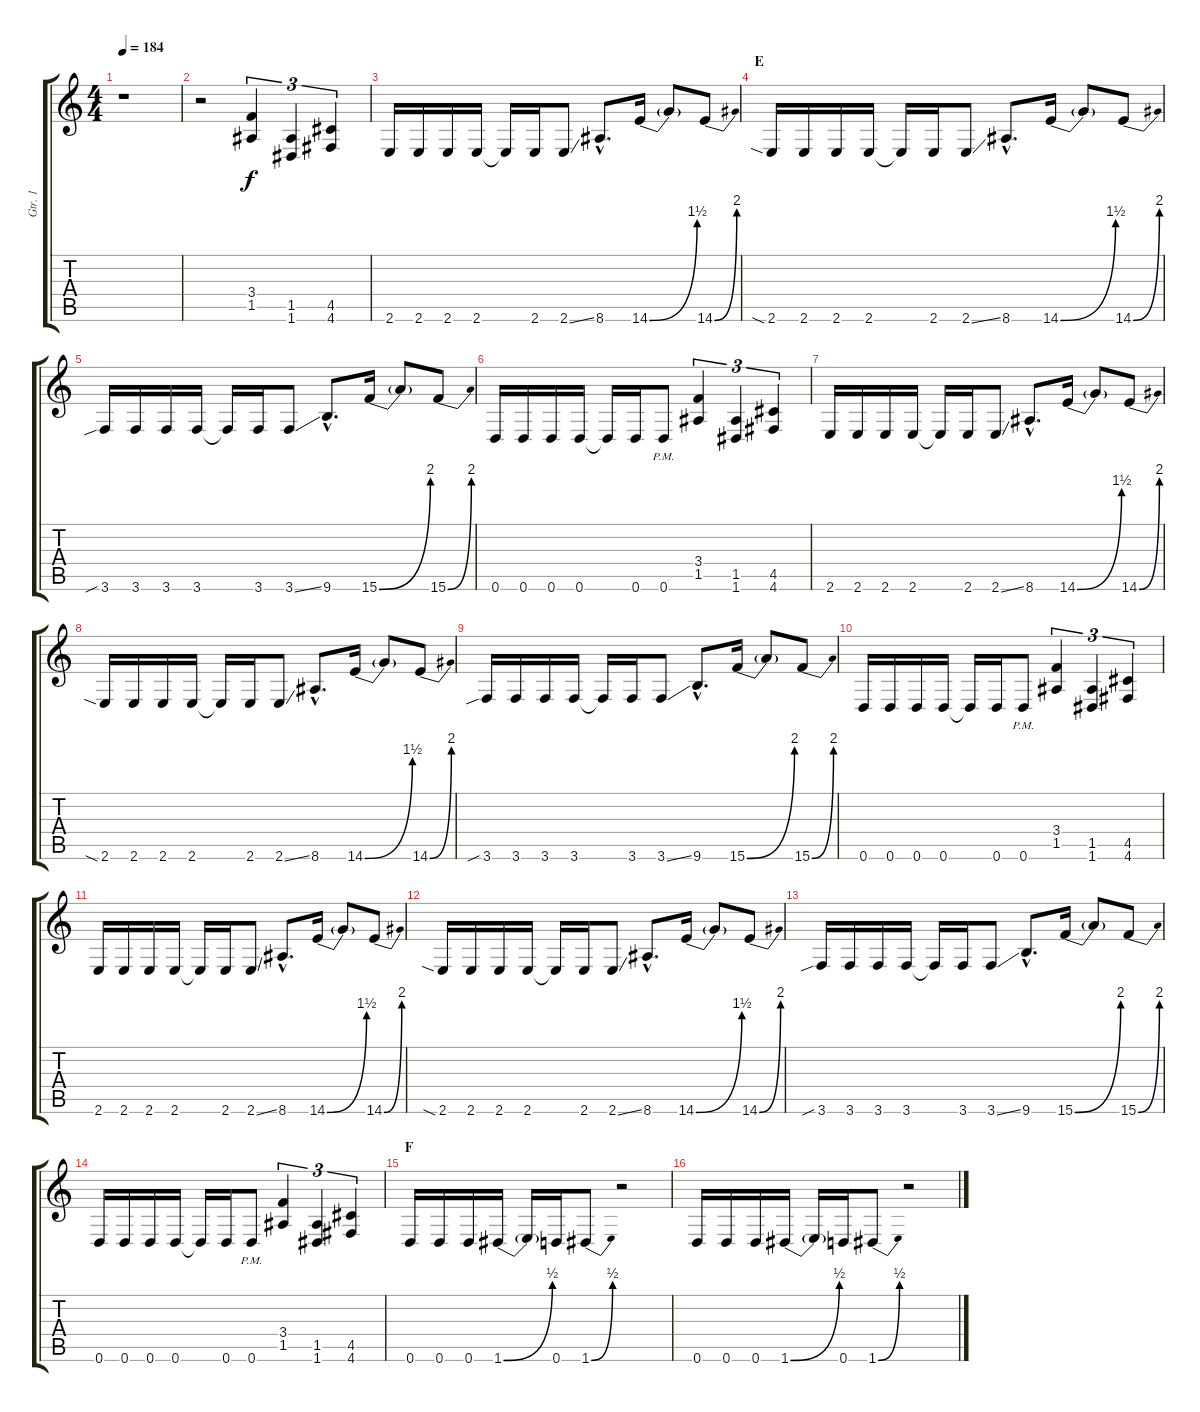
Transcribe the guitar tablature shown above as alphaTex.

\track ("Gtr. 1" "Gtr. 1") {instrument distortionguitar}
\staff {score tabs}
\tuning (E4 B3 G3 D3 A2 D2) {hide}
\ts (4 4)
\tempo 184
\clef g2
\ks c
r.1{dy f} |
r.2 (3.4 1.5).4{tu (3 2)} (1.5 1.6).4{tu (3 2)} (4.5 4.6).4{tu (3 2)} |
2.6.16 2.6.16 2.6.16 2.6.16 2.6{t}.16 2.6.16 2.6{ss}.8 8.6{hac}.8{d} 14.6{be (bend 0 0 60 6)}.16 14.6{t}.8 14.6{be (bend 0 0 60 8)}.8 |
\section ("" "E")
2.6{sia}.16 2.6.16 2.6.16 2.6.16 2.6{t}.16 2.6.16 2.6{ss}.8 8.6{hac}.8{d} 14.6{be (bend 0 0 60 6)}.16 14.6{t}.8 14.6{be (bend 0 0 60 8)}.8 |
3.6{sib}.16 3.6.16 3.6.16 3.6.16 3.6{t}.16 3.6.16 3.6{ss}.8 9.6{hac}.8{d} 15.6{be (bend 0 0 60 8)}.16 15.6{t}.8 15.6{be (bend 0 0 60 8)}.8 |
0.6.16 0.6.16 0.6.16 0.6.16 0.6{t}.16 0.6.16 0.6{pm}.8 (3.4 1.5).4{tu (3 2)} (1.5 1.6).4{tu (3 2)} (4.5 4.6).4{tu (3 2)} |
2.6.16 2.6.16 2.6.16 2.6.16 2.6{t}.16 2.6.16 2.6{ss}.8 8.6{hac}.8{d} 14.6{be (bend 0 0 60 6)}.16 14.6{t}.8 14.6{be (bend 0 0 60 8)}.8 |
2.6{sia}.16 2.6.16 2.6.16 2.6.16 2.6{t}.16 2.6.16 2.6{ss}.8 8.6{hac}.8{d} 14.6{be (bend 0 0 60 6)}.16 14.6{t}.8 14.6{be (bend 0 0 60 8)}.8 |
3.6{sib}.16 3.6.16 3.6.16 3.6.16 3.6{t}.16 3.6.16 3.6{ss}.8 9.6{hac}.8{d} 15.6{be (bend 0 0 60 8)}.16 15.6{t}.8 15.6{be (bend 0 0 60 8)}.8 |
0.6.16 0.6.16 0.6.16 0.6.16 0.6{t}.16 0.6.16 0.6{pm}.8 (3.4 1.5).4{tu (3 2)} (1.5 1.6).4{tu (3 2)} (4.5 4.6).4{tu (3 2)} |
2.6.16 2.6.16 2.6.16 2.6.16 2.6{t}.16 2.6.16 2.6{ss}.8 8.6{hac}.8{d} 14.6{be (bend 0 0 60 6)}.16 14.6{t}.8 14.6{be (bend 0 0 60 8)}.8 |
2.6{sia}.16 2.6.16 2.6.16 2.6.16 2.6{t}.16 2.6.16 2.6{ss}.8 8.6{hac}.8{d} 14.6{be (bend 0 0 60 6)}.16 14.6{t}.8 14.6{be (bend 0 0 60 8)}.8 |
3.6{sib}.16 3.6.16 3.6.16 3.6.16 3.6{t}.16 3.6.16 3.6{ss}.8 9.6{hac}.8{d} 15.6{be (bend 0 0 60 8)}.16 15.6{t}.8 15.6{be (bend 0 0 60 8)}.8 |
0.6.16 0.6.16 0.6.16 0.6.16 0.6{t}.16 0.6.16 0.6{pm}.8 (3.4 1.5).4{tu (3 2)} (1.5 1.6).4{tu (3 2)} (4.5 4.6).4{tu (3 2)} |
\section ("" "F")
0.6.16 0.6.16 0.6.16 1.6{be (bend 0 0 60 2)}.16 1.6{t}.16 0.6.16 1.6{be (bend 0 0 60 2)}.8 r.2 |
0.6.16 0.6.16 0.6.16 1.6{be (bend 0 0 60 2)}.16 1.6{t}.16 0.6.16 1.6{be (bend 0 0 60 2)}.8 r.2
